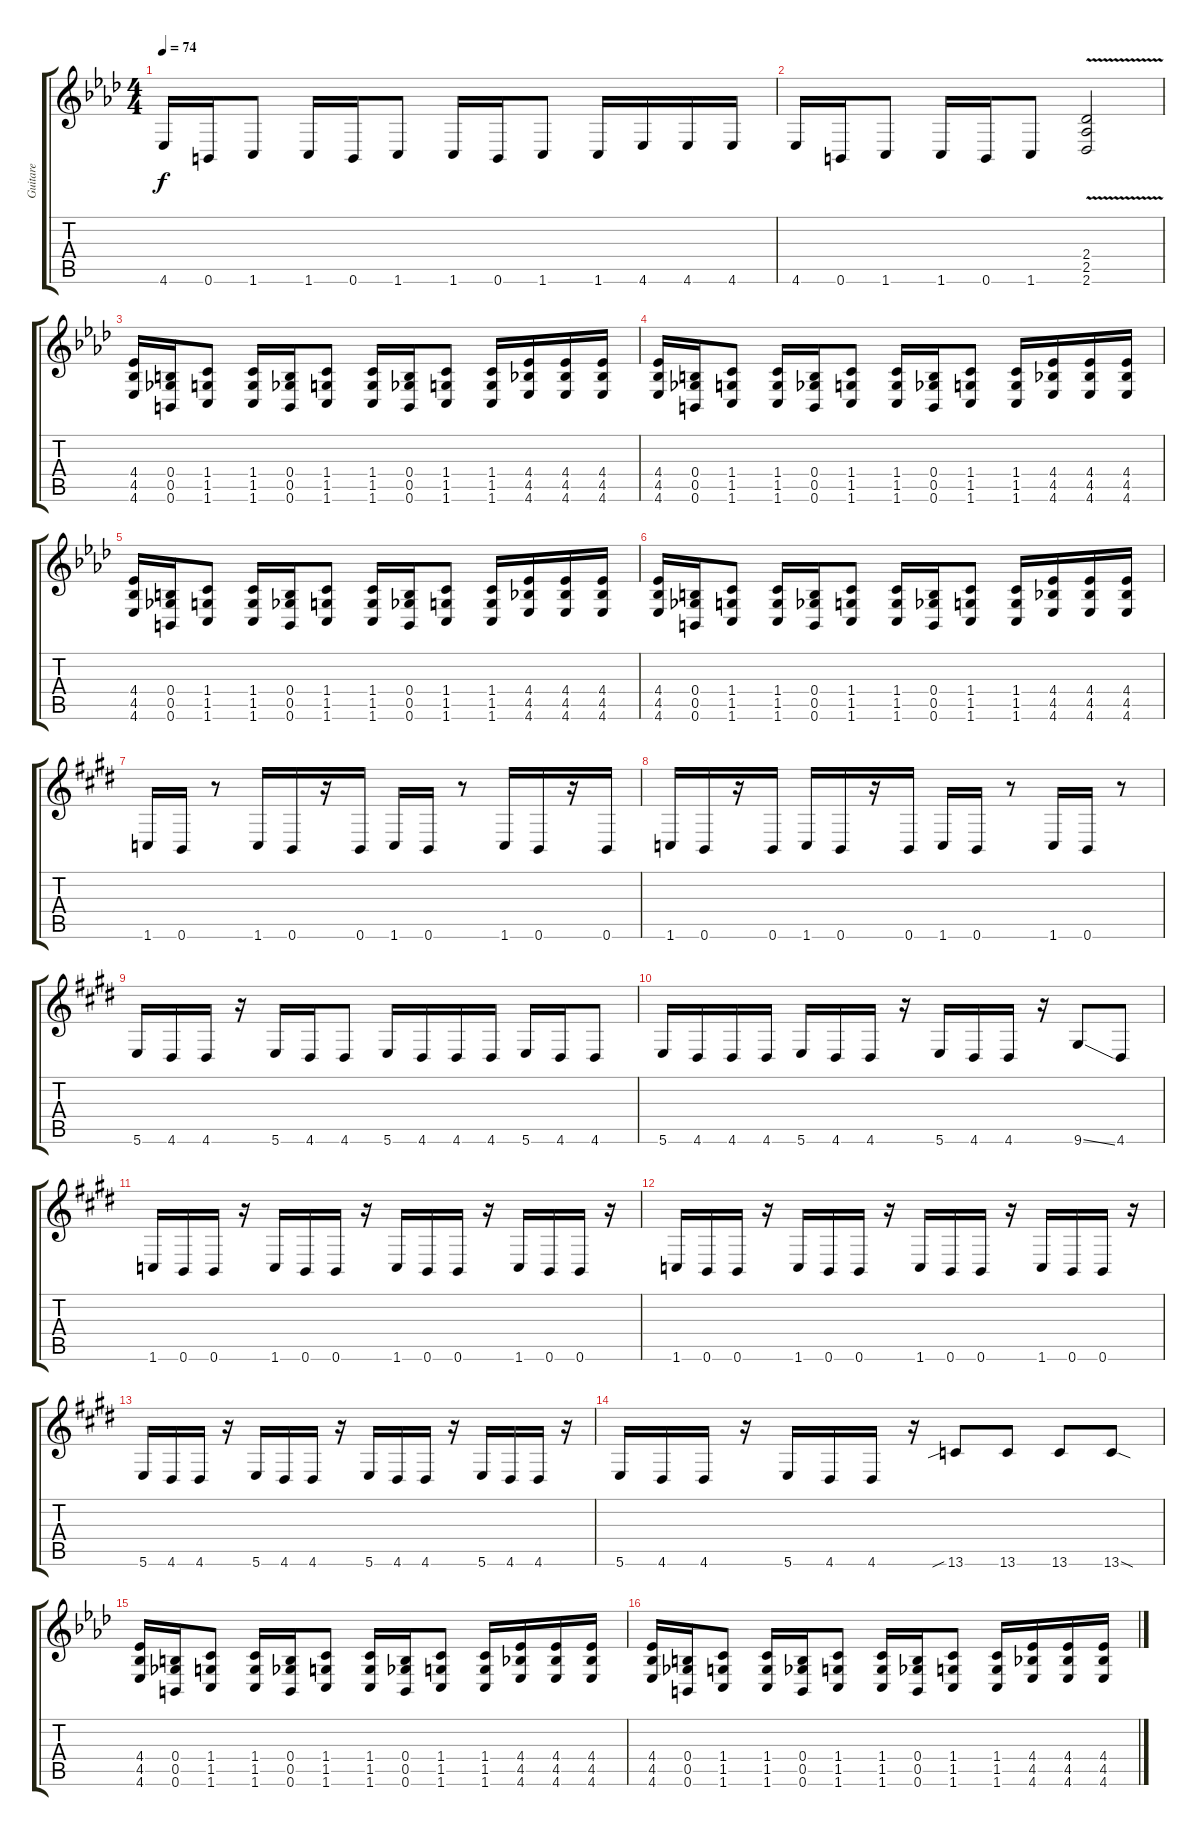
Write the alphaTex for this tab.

\track ("Guitare" "Guitare") {instrument distortionguitar}
\staff {score tabs}
\tuning (Db4 Ab3 E3 B2 Gb2 B1) {hide}
\ts (4 4)
\tempo 74
\clef g2
\ks fminor
4.6.16{dy f} 0.6.16 1.6.8 1.6.16 0.6.16 1.6.8 1.6.16 0.6.16 1.6.8 1.6.16 4.6.16 4.6.16 4.6.16 |
4.6.16 0.6.16 1.6.8 1.6.16 0.6.16 1.6.8 (2.4{v} 2.5{v} 2.6{v}).2 |
(4.4 4.5 4.6).16 (0.4 0.5 0.6).16 (1.4 1.5 1.6).8 (1.4 1.5 1.6).16 (0.4 0.5 0.6).16 (1.4 1.5 1.6).8 (1.4 1.5 1.6).16 (0.4 0.5 0.6).16 (1.4 1.5 1.6).8 (1.4 1.5 1.6).16 (4.4 4.5 4.6).16 (4.4 4.5 4.6).16 (4.4 4.5 4.6).16 |
(4.4 4.5 4.6).16 (0.4 0.5 0.6).16 (1.4 1.5 1.6).8 (1.4 1.5 1.6).16 (0.4 0.5 0.6).16 (1.4 1.5 1.6).8 (1.4 1.5 1.6).16 (0.4 0.5 0.6).16 (1.4 1.5 1.6).8 (1.4 1.5 1.6).16 (4.4 4.5 4.6).16 (4.4 4.5 4.6).16 (4.4 4.5 4.6).16 |
(4.4 4.5 4.6).16 (0.4 0.5 0.6).16 (1.4 1.5 1.6).8 (1.4 1.5 1.6).16 (0.4 0.5 0.6).16 (1.4 1.5 1.6).8 (1.4 1.5 1.6).16 (0.4 0.5 0.6).16 (1.4 1.5 1.6).8 (1.4 1.5 1.6).16 (4.4 4.5 4.6).16 (4.4 4.5 4.6).16 (4.4 4.5 4.6).16 |
(4.4 4.5 4.6).16 (0.4 0.5 0.6).16 (1.4 1.5 1.6).8 (1.4 1.5 1.6).16 (0.4 0.5 0.6).16 (1.4 1.5 1.6).8 (1.4 1.5 1.6).16 (0.4 0.5 0.6).16 (1.4 1.5 1.6).8 (1.4 1.5 1.6).16 (4.4 4.5 4.6).16 (4.4 4.5 4.6).16 (4.4 4.5 4.6).16 |
\section ("" "")
\ks c#minor
1.6.16 0.6.16 r.8 1.6.16 0.6.16 r.16 0.6.16 1.6.16 0.6.16 r.8 1.6.16 0.6.16 r.16 0.6.16 |
1.6.16 0.6.16 r.16 0.6.16 1.6.16 0.6.16 r.16 0.6.16 1.6.16 0.6.16 r.8 1.6.16 0.6.16 r.8 |
5.6.16 4.6.16 4.6.16 r.16 5.6.16 4.6.16 4.6.8 5.6.16 4.6.16 4.6.16 4.6.16 5.6.16 4.6.16 4.6.8 |
5.6.16 4.6.16 4.6.16 4.6.16 5.6.16 4.6.16 4.6.16 r.16 5.6.16 4.6.16 4.6.16 r.16 9.6{ss}.8 4.6.8 |
1.6.16 0.6.16 0.6.16 r.16 1.6.16 0.6.16 0.6.16 r.16 1.6.16 0.6.16 0.6.16 r.16 1.6.16 0.6.16 0.6.16 r.16 |
1.6.16 0.6.16 0.6.16 r.16 1.6.16 0.6.16 0.6.16 r.16 1.6.16 0.6.16 0.6.16 r.16 1.6.16 0.6.16 0.6.16 r.16 |
5.6.16 4.6.16 4.6.16 r.16 5.6.16 4.6.16 4.6.16 r.16 5.6.16 4.6.16 4.6.16 r.16 5.6.16 4.6.16 4.6.16 r.16 |
5.6.16 4.6.16 4.6.16 r.16 5.6.16 4.6.16 4.6.16 r.16 13.6{sib}.8 13.6.8 13.6.8 13.6{sod}.8 |
\section ("" "")
\ks fminor
(4.4 4.5 4.6).16 (0.4 0.5 0.6).16 (1.4 1.5 1.6).8 (1.4 1.5 1.6).16 (0.4 0.5 0.6).16 (1.4 1.5 1.6).8 (1.4 1.5 1.6).16 (0.4 0.5 0.6).16 (1.4 1.5 1.6).8 (1.4 1.5 1.6).16 (4.4 4.5 4.6).16 (4.4 4.5 4.6).16 (4.4 4.5 4.6).16 |
(4.4 4.5 4.6).16 (0.4 0.5 0.6).16 (1.4 1.5 1.6).8 (1.4 1.5 1.6).16 (0.4 0.5 0.6).16 (1.4 1.5 1.6).8 (1.4 1.5 1.6).16 (0.4 0.5 0.6).16 (1.4 1.5 1.6).8 (1.4 1.5 1.6).16 (4.4 4.5 4.6).16 (4.4 4.5 4.6).16 (4.4 4.5 4.6).16
